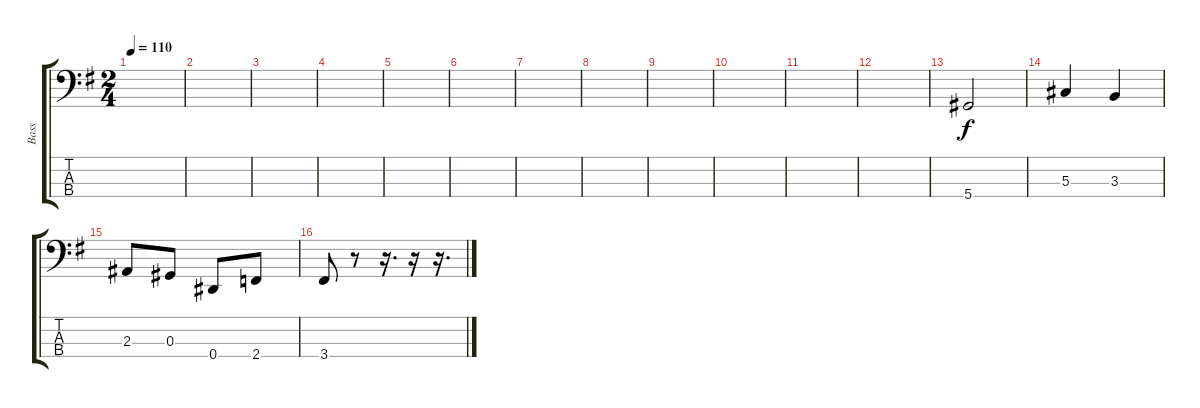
\track ("Bass" "Bass") {instrument overdrivenguitar}
\staff {score tabs}
\tuning (Gb2 Db2 Ab1 Eb1) {hide}
\ts (2 4)
\tempo 110
\clef f4
\ks g
|
|
|
|
|
|
|
|
|
|
|
|
5.4.2 |
5.3.4 3.3.4 |
2.3.8 0.3.8 0.4.8 2.4.8 |
3.4.8 r.8 r.16{d} r.16 r.16{d}
